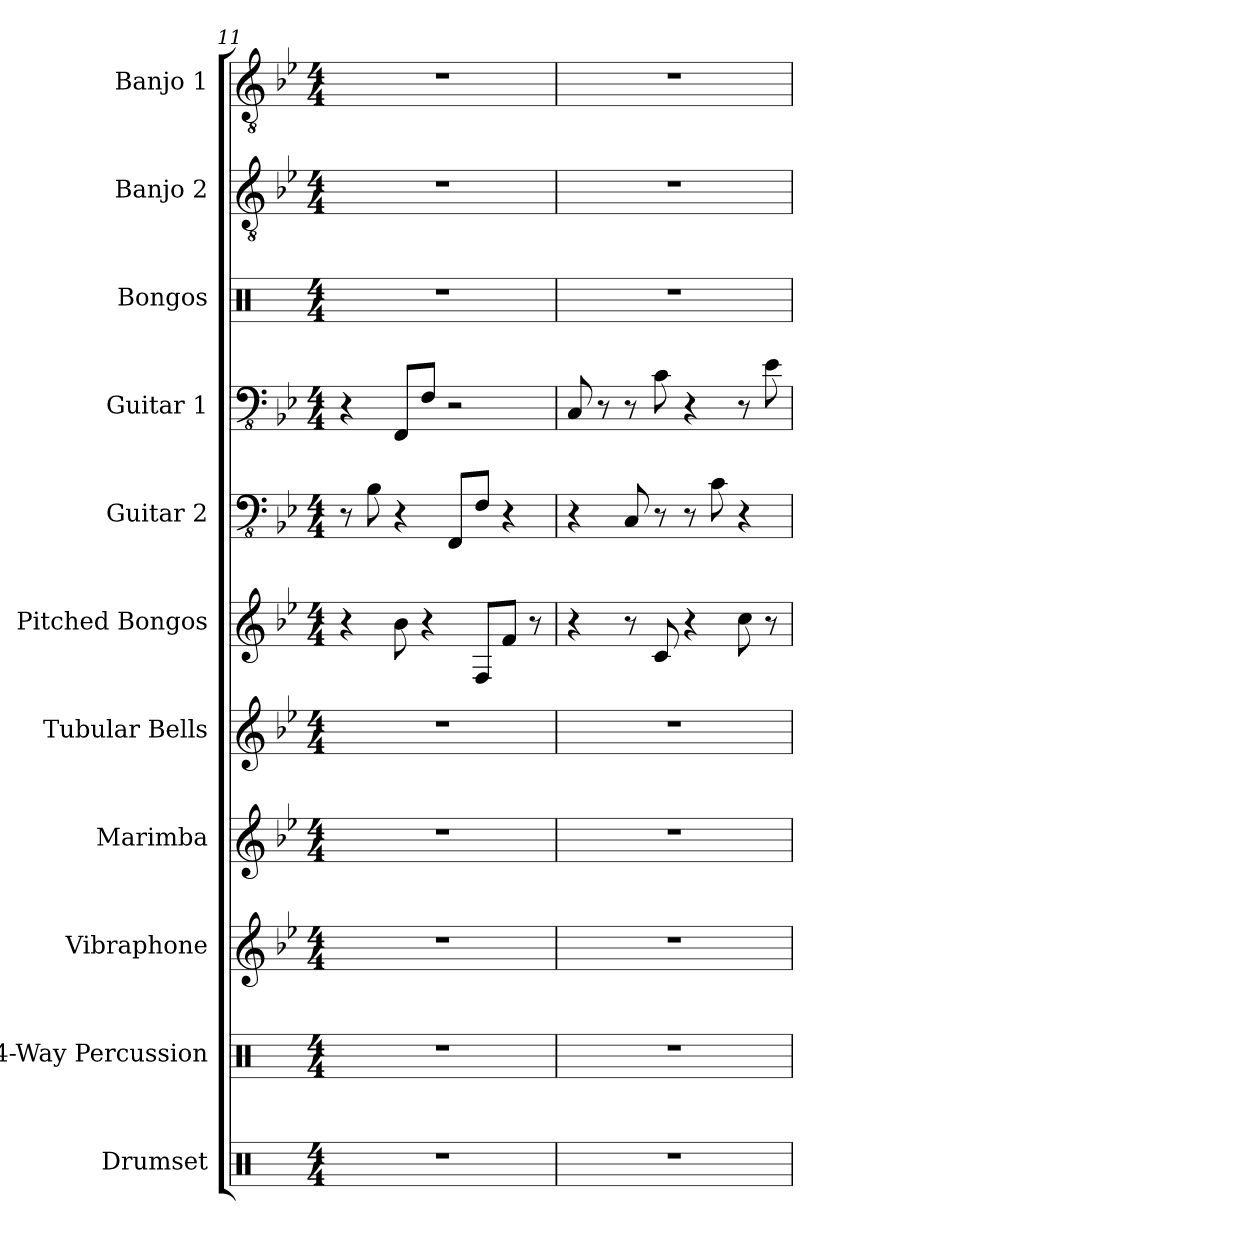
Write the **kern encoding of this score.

**kern	**kern	**kern	**kern	**kern	**kern	**kern	**kern	**kern	**kern	**kern
*part11	*part10	*part9	*part8	*part7	*part6	*part5	*part4	*part3	*part2	*part1
*staff11	*staff10	*staff9	*staff8	*staff7	*staff6	*staff5	*staff4	*staff3	*staff2	*staff1
*I"Drumset	*I"4-Way Percussion	*I"Vibraphone	*I"Marimba	*I"Tubular Bells	*I"Pitched Bongos	*I"Guitar 2	*I"Guitar 1	*I"Bongos	*I"Banjo 2	*I"Banjo 1
*I'Drs.	*I'4 Prc.	*I'Vib.	*I'Mrm.	*I'Bells	*	*	*	*	*I'Banjo	*
*clefX	*clefX	*clefG2	*clefG2	*clefG2	*clefG2	*clefFv4	*clefFv4	*clefX	*clefGv2	*clefGv2
*k[]	*k[]	*k[b-e-]	*k[b-e-]	*k[b-e-]	*k[b-e-]	*k[b-e-]	*k[b-e-]	*k[]	*k[b-e-]	*k[b-e-]
*M4/4	*M4/4	*M4/4	*M4/4	*M4/4	*M4/4	*M4/4	*M4/4	*M4/4	*M4/4	*M4/4
=11	=11	=11	=11	=11	=11	=11	=11	=11	=11	=11
1r	1r	1r	1r	1r	4r	8r	4r	1r	1r	1r
.	.	.	.	.	.	8BB-\	.	.	.	.
.	.	.	.	.	8b-\	4r	8FFF/L	.	.	.
.	.	.	.	.	4r	.	8FF/J	.	.	.
.	.	.	.	.	.	8FFF/L	2r	.	.	.
.	.	.	.	.	8F/L	8FF/J	.	.	.	.
.	.	.	.	.	8f/J	4r	.	.	.	.
.	.	.	.	.	8r	.	.	.	.	.
=12	=12	=12	=12	=12	=12	=12	=12	=12	=12	=12
1r	1r	1r	1r	1r	4r	4r	8CC/	1r	1r	1r
.	.	.	.	.	.	.	8r	.	.	.
.	.	.	.	.	8r	8CC/	8r	.	.	.
.	.	.	.	.	8c/	8r	8C\	.	.	.
.	.	.	.	.	4r	8r	4r	.	.	.
.	.	.	.	.	.	8C\	.	.	.	.
.	.	.	.	.	8cc\	4r	8r	.	.	.
.	.	.	.	.	8r	.	8E-\	.	.	.
=	=	=	=	=	=	=	=	=	=	=
*-	*-	*-	*-	*-	*-	*-	*-	*-	*-	*-
